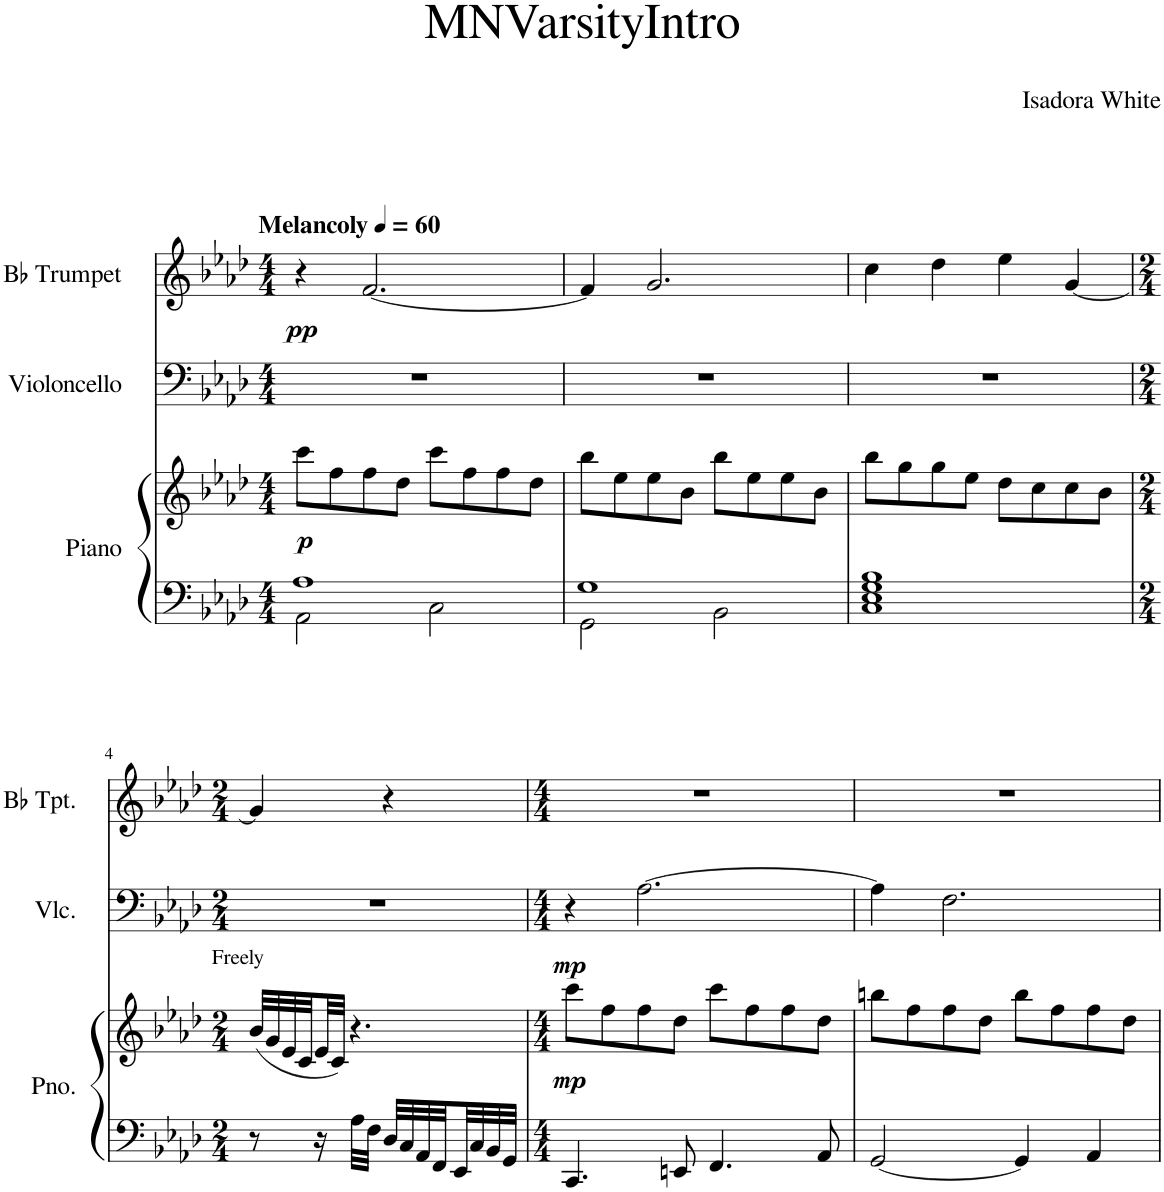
**kern	**kern	**dynam	**kern	**dynam	**kern	**dynam
*part3	*part3	*part3	*part2	*part2	*part1	*part1
*staff4	*staff3	*staff3/4	*staff2	*staff2	*staff1	*staff1
*I"Piano	*	*	*I"Violoncello	*	*I"Bb Trumpet	*
*I'Pno.	*	*	*I'Vlc.	*	*I'Bb Tpt.	*
*clefF4	*clefG2	*	*clefF4	*	*clefG2	*
*	*	*	*	*	*ITrd1c2	*
*k[b-e-a-d-]	*k[b-e-a-d-]	*	*k[b-e-a-d-]	*	*k[b-e-a-d-]	*
*M4/4	*M4/4	*	*M4/4	*	*M4/4	*
*MM60	*MM60	*	*MM60	*	*MM60	*
=1	=1	=1	=1	=1	=1	=1
*^	*	*	*	*	*	*
!	!	!	!	!	!	!LO:TX:a:B:t=Melancoly	!
!	!	!	!LO:DY:b	!	!	!	!LO:DY:b
1A-	2AA-\	8ccc\L	p	1r	.	4r	pp
.	.	8ff\	.	.	.	.	.
.	.	8ff\	.	.	.	[2.f/	.
.	.	8dd-\J	.	.	.	.	.
.	2C\	8ccc\L	.	.	.	.	.
.	.	8ff\	.	.	.	.	.
.	.	8ff\	.	.	.	.	.
.	.	8dd-\J	.	.	.	.	.
=2	=2	=2	=2	=2	=2	=2	=2
1G	2GG\	8bb-\L	.	1r	.	4f/]	.
.	.	8ee-\	.	.	.	.	.
.	.	8ee-\	.	.	.	2.g/	.
.	.	8b-\J	.	.	.	.	.
.	2BB-\	8bb-\L	.	.	.	.	.
.	.	8ee-\	.	.	.	.	.
.	.	8ee-\	.	.	.	.	.
.	.	8b-\J	.	.	.	.	.
=3	=3	=3	=3	=3	=3	=3	=3
1G 1B-	1C 1E-	8bb-\L	.	1r	.	4cc\	.
.	.	8gg\	.	.	.	.	.
.	.	8gg\	.	.	.	4dd-\	.
.	.	8ee-\J	.	.	.	.	.
.	.	8dd-\L	.	.	.	4ee-\	.
.	.	8cc\	.	.	.	.	.
.	.	8cc\	.	.	.	[4g/	.
.	.	8b-\J	.	.	.	.	.
*v	*v	*	*	*	*	*	*
!!LO:LB:g=z
=4	=4	=4	=4	=4	=4	=4
*M2/4	*M2/4	*	*M2/4	*	*M2/4	*
!	!LO:TX:a:t=Freely	!	!	!	!	!
8r	(32b-/LLL	.	2r	.	4g/]	.
.	32g/	.	.	.	.	.
.	32e-/	.	.	.	.	.
.	32c/	.	.	.	.	.
16r	32e-/	.	.	.	.	.
.	32c/JJJ)	.	.	.	.	.
!	!LO:N:vis=4.	!	!	!	!	!
32A-\LLL	16%5r	.	.	.	.	.
32F\JJJ	.	.	.	.	.	.
32D-/LLL	.	.	.	.	4r	.
32C/	.	.	.	.	.	.
32AA-/	.	.	.	.	.	.
32FF/	.	.	.	.	.	.
32EE-/	.	.	.	.	.	.
32C/	.	.	.	.	.	.
32BB-/	.	.	.	.	.	.
32GG/JJJ	.	.	.	.	.	.
=5	=5	=5	=5	=5	=5	=5
*M4/4	*M4/4	*	*M4/4	*	*M4/4	*
!	!	!LO:DY:b	!	!LO:DY:b	!	!
4.CC/	8ccc\L	mp	4r	mp	1r	.
.	8ff\	.	.	.	.	.
.	8ff\	.	[2.A-\	.	.	.
8EEn/	8dd-\J	.	.	.	.	.
4.FF/	8ccc\L	.	.	.	.	.
.	8ff\	.	.	.	.	.
.	8ff\	.	.	.	.	.
8AA-/	8dd-\J	.	.	.	.	.
=6	=6	=6	=6	=6	=6	=6
[2GG/	8bbn\L	.	4A-\]	.	1r	.
.	8ff\	.	.	.	.	.
.	8ff\	.	2.F\	.	.	.
.	8dd-\J	.	.	.	.	.
4GG/]	8bb\L	.	.	.	.	.
.	8ff\	.	.	.	.	.
4AA-/	8ff\	.	.	.	.	.
.	8dd-\J	.	.	.	.	.
=	=	=	=	=	=	=
*-	*-	*-	*-	*-	*-	*-
